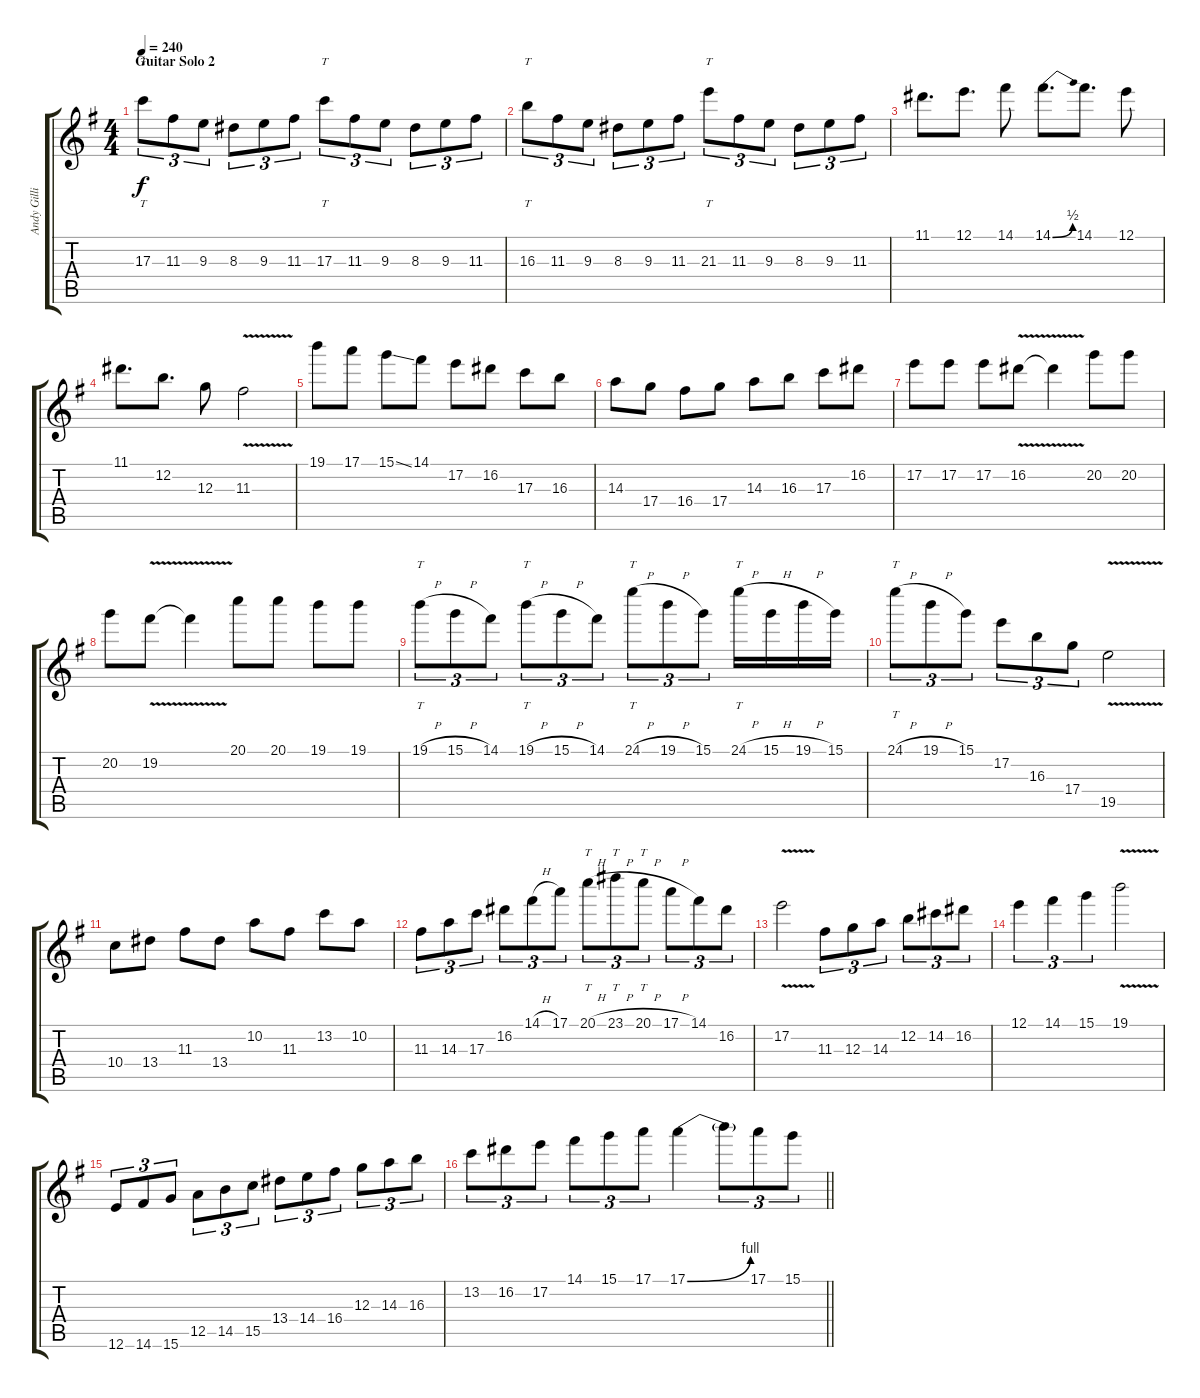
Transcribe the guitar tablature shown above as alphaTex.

\track ("Andy Gillion (lead guitar)" "Andy Gilli") {instrument overdrivenguitar}
\staff {score tabs}
\tuning (E4 B3 G3 D3 A2 E2) {hide}
\ts (4 4)
\section ("" "Guitar Solo 2")
\tempo 240
\clef g2
\ks eminor
17.3.8{tt tu (3 2) dy f volume 14} 11.3.8{tu (3 2)} 9.3.8{tu (3 2)} 8.3.8{tu (3 2)} 9.3.8{tu (3 2)} 11.3.8{tu (3 2)} 17.3.8{tt tu (3 2)} 11.3.8{tu (3 2)} 9.3.8{tu (3 2)} 8.3.8{tu (3 2)} 9.3.8{tu (3 2)} 11.3.8{tu (3 2)} |
16.3.8{tt tu (3 2)} 11.3.8{tu (3 2)} 9.3.8{tu (3 2)} 8.3.8{tu (3 2)} 9.3.8{tu (3 2)} 11.3.8{tu (3 2)} 21.3.8{tt tu (3 2)} 11.3.8{tu (3 2)} 9.3.8{tu (3 2)} 8.3.8{tu (3 2)} 9.3.8{tu (3 2)} 11.3.8{tu (3 2)} |
11.1.8{d} 12.1.8{d} 14.1.8 14.1{be (bend 0 0 60 2)}.8{d} 14.1.8{d} 12.1.8 |
11.1.8{d} 12.2.8{d} 12.3.8 11.3{v}.2 |
19.1.8 17.1.8 15.1{ss}.8 14.1.8 17.2.8 16.2.8 17.3.8 16.3.8 |
14.3.8 17.4.8 16.4.8 17.4.8 14.3.8 16.3.8 17.3.8 16.2.8 |
17.2.8 17.2.8 17.2.8 16.2{v}.8 16.2{t}.4 20.2.8 20.2.8 |
20.2.8 19.2{v}.8 19.2{t}.4 20.1.8 20.1.8 19.1.8 19.1.8 |
19.1{h}.8{tt tu (3 2)} 15.1{h}.8{tu (3 2)} 14.1.8{tu (3 2)} 19.1{h}.8{tt tu (3 2)} 15.1{h}.8{tu (3 2)} 14.1.8{tu (3 2)} 24.1{h}.8{tt tu (3 2)} 19.1{h}.8{tu (3 2)} 15.1.8{tu (3 2)} 24.1{h}.16{tt} 15.1{h}.16 19.1{h}.16 15.1.16 |
24.1{h}.8{tt tu (3 2)} 19.1{h}.8{tu (3 2)} 15.1.8{tu (3 2)} 17.2.8{tu (3 2)} 16.3.8{tu (3 2)} 17.4.8{tu (3 2)} 19.5{v}.2 |
10.4.8 13.4.8 11.3.8 13.4.8 10.2.8 11.3.8 13.2.8 10.2.8 |
11.3.8{tu (3 2)} 14.3.8{tu (3 2)} 17.3.8{tu (3 2)} 16.2.8{tu (3 2)} 14.1{h}.8{tu (3 2)} 17.1.8{tu (3 2)} 20.1{h}.8{tt tu (3 2)} 23.1{h}.8{tt tu (3 2)} 20.1{h}.8{tt tu (3 2)} 17.1{h}.8{tu (3 2)} 14.1.8{tu (3 2)} 16.2.8{tu (3 2)} |
17.2{v}.2 11.3.8{tu (3 2)} 12.3.8{tu (3 2)} 14.3.8{tu (3 2)} 12.2.8{tu (3 2)} 14.2.8{tu (3 2)} 16.2.8{tu (3 2)} |
12.1.4{tu (3 2)} 14.1.4{tu (3 2)} 15.1.4{tu (3 2)} 19.1{v}.2 |
12.6.8{tu (3 2)} 14.6.8{tu (3 2)} 15.6.8{tu (3 2)} 12.5.8{tu (3 2)} 14.5.8{tu (3 2)} 15.5.8{tu (3 2)} 13.4.8{tu (3 2)} 14.4.8{tu (3 2)} 16.4.8{tu (3 2)} 12.3.8{tu (3 2)} 14.3.8{tu (3 2)} 16.3.8{tu (3 2)} |
\barLineRight lightlight
13.2.8{tu (3 2)} 16.2.8{tu (3 2)} 17.2.8{tu (3 2)} 14.1.8{tu (3 2)} 15.1.8{tu (3 2)} 17.1.8{tu (3 2)} 17.1{be (bend 0 0 60 4)}.4 17.1{t}.8{tu (3 2)} 17.1.8{tu (3 2)} 15.1.8{tu (3 2)}
